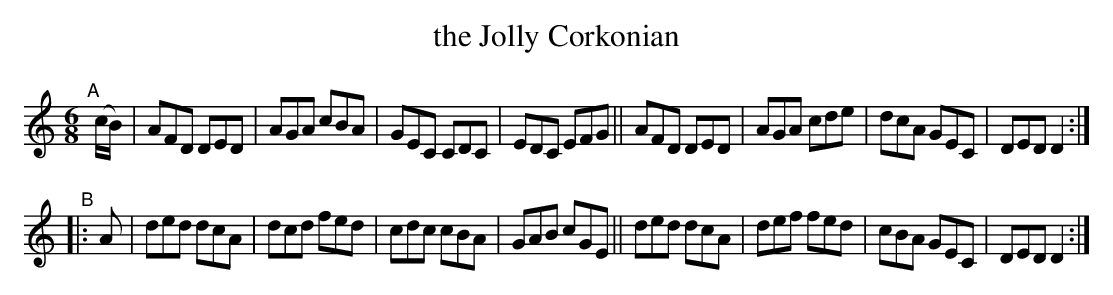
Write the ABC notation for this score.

X:1
T: the Jolly Corkonian
M: 6/8
L: 1/8
K: Ddor
"^A"[|] (c/B/) |\
AFD DED | AGA cBA | GEC CDC | EDC EFG ||\
AFD DED | AGA cde | dcA GEC | DED D2 :|
"^B"|: A |\
ded dcA | dcd fed | cdc cBA | GAB cGE ||\
ded dcA | def fed | cBA GEC | DED D2 :|
